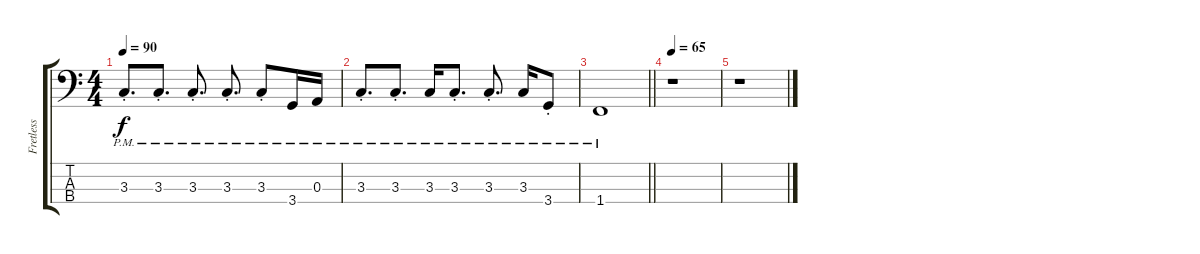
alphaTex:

\track ("Fretless" "Fretless") {instrument electricbasspick}
\staff {score tabs}
\tuning (G2 D2 A1 E1) {hide}
\ts (4 4)
\tempo 90
\clef f4
\ks c
3.3{pm st}.8{d dy f} 3.3{pm st}.8{d} 3.3{pm st}.8{d} 3.3{pm st}.8{d} 3.3{pm st}.8 3.4{pm}.16 0.3{pm}.16 |
3.3{pm st}.8{d} 3.3{pm st}.8{d} 3.3{pm}.16 3.3{pm st}.8{d} 3.3{pm st}.8{d} 3.3{pm}.16 3.4{pm st}.8 |
\barLineRight lightlight
1.4{pm}.1 |
\tempo 65
r.1 |
r.1
